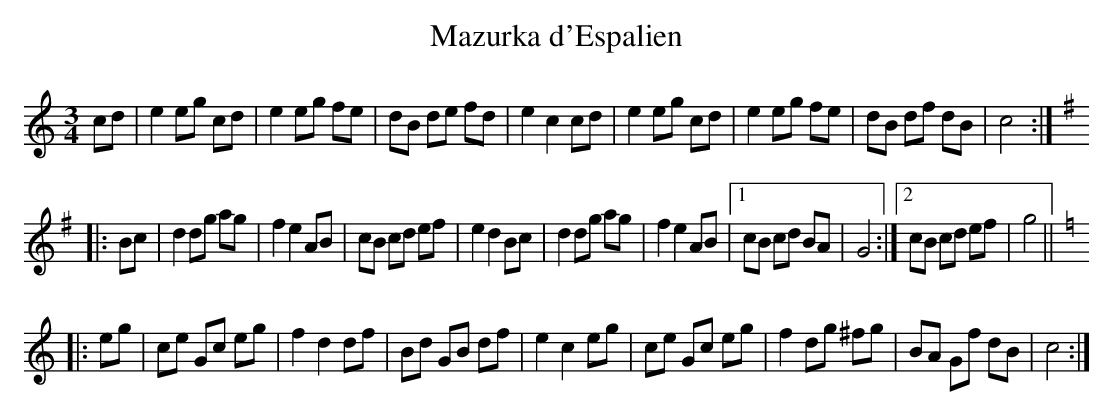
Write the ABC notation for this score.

X:1
T:Mazurka d'Espalien
M:3/4
L:1/8
K:C
cd|e2 eg cd|e2 eg fe|dB de fd|e2 c2 cd|\
e2 eg cd|e2 eg fe|dB df dB|c4::
K:G
Bc|d2 dg ag|f2 e2 AB|cB cd ef|e2 d2 Bc|\
d2 dg ag|f2 e2 AB|1 cB cd  BA|G4:|2 cB cd ef|g4||
K:C
|:eg|ce Gc eg|f2 d2 df|Bd GB df|e2 c2 eg|\
ce Gc eg|f2 dg ^fg|BA Gf dB|c4:|
